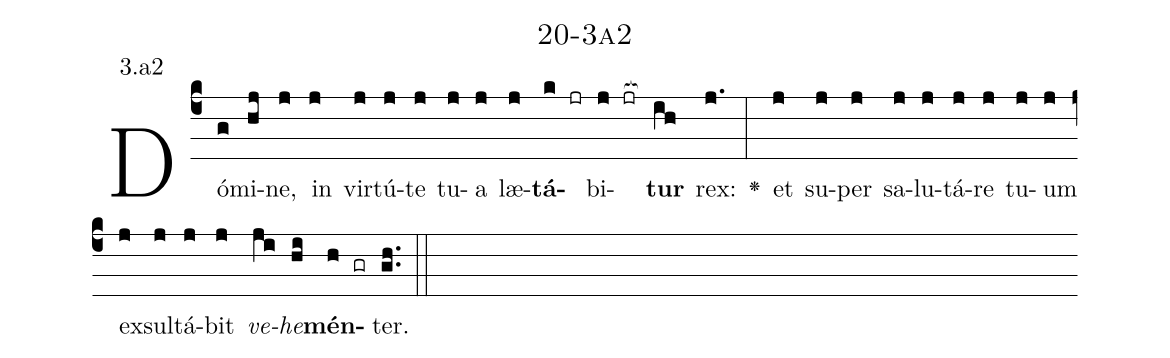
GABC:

name: 20-3a2;
annotation: 3.a2;
%%
(c4)Dó(g)mi(hj)ne,(j) in(j) vir(j)tú(j)te(j) tu(j)a(j) læ(j)<b>tá</b>(k jr)bi(j jr[ocb:1{])<b>tur</b>(ih[ocb:0}]) rex:(j.) <v>\greheightstar</v>(:) et(j) su(j)per(j) sa(j)lu(j)tá(j)re(j) tu(j)um(j) ex(j)sul(j)tá(j)bit(j) <i>ve</i>(ji)<i>he</i>(hi)<b>mén</b>(h gr)ter.(gh..) (::)


%E(j) u(j) o(ji) u(hi) a(h) e.(gh..) (::)
